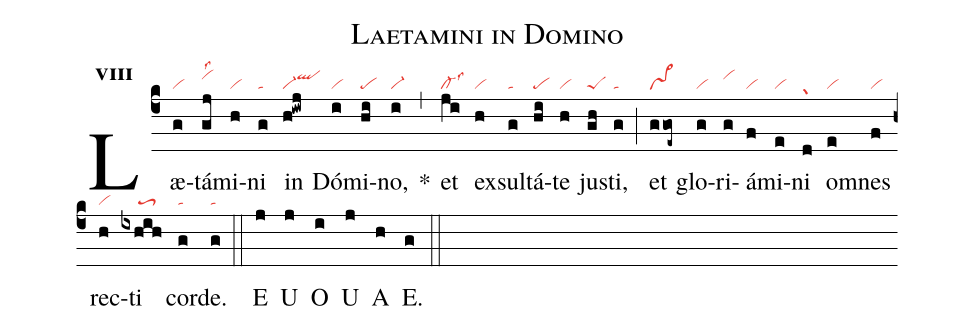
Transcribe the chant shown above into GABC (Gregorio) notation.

name:Laetamini in Domino;
office-part:an;
mode:8;
nabc-lines:1;
%%
initial-style: 1;
name:Laetamini in Domino;
mode: 3;
office-part: Antiphona;
annotation: Ant.;
annotation: iii a;
nabc-lines:1;
%%
(c4) Læ(g|vi)tá(gj|vihjlss2)mi(h|vi)ni(g|ta) in(h!iwj|vi-qlhj) Dó(i|vi)mi(hi|pe)no,(i|vi-) <sp>*</sp>(,) et(ji|cl-lss3) ex(h|vi)sul(g|ta)tá(hi|pe)te(h|vi) jus(gh|peS)ti,(g|ta) (;) et(ggoe~|vs>) glo(g|vi)ri(g|vihj)á(f|vi)mi(e|vi)ni(d|grhe) om(e|vi)nes(f|vi) rec(h|vi)ti(ixhih|/////toS3) cor(g|ta)de.(g|ta) (::)
<eu>E(j) U(j) O(i) U(j) A(h) E.(g) </eu>(::)
